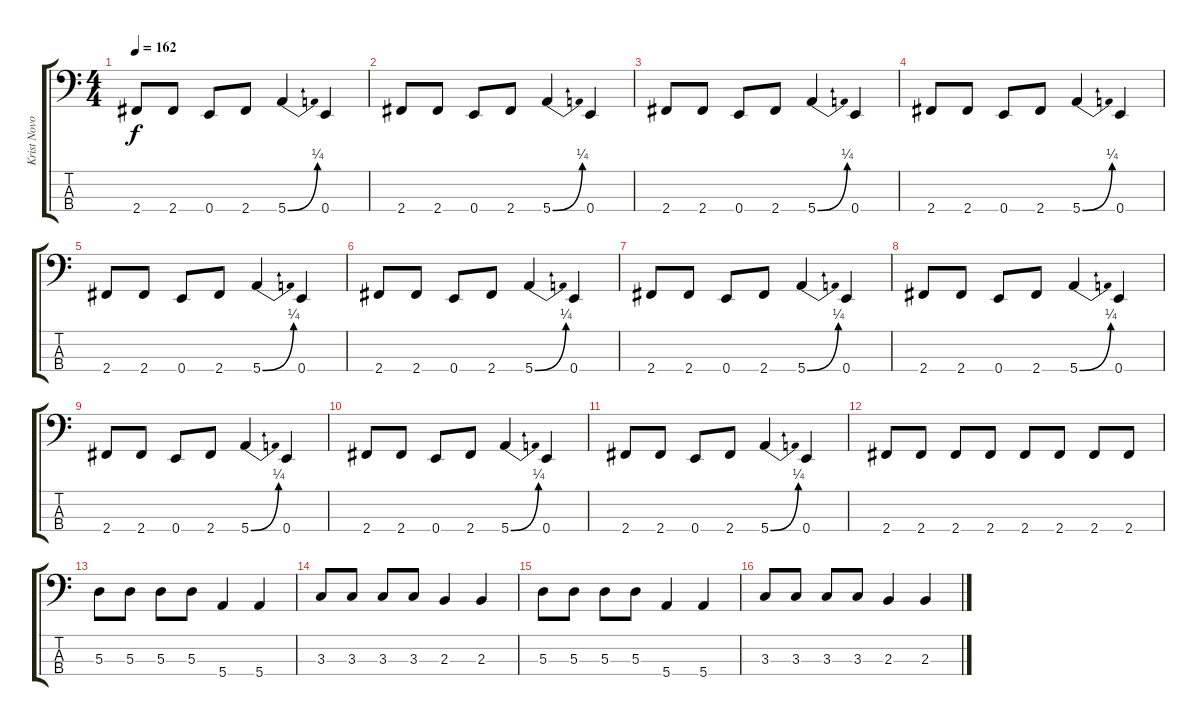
\track ("Krist Novoselic : Bass" "Krist Novo") {instrument electricbasspick}
\staff {score tabs}
\tuning (G2 D2 A1 E1) {hide}
\ts (4 4)
\tempo 162
\clef f4
\ks c
2.4.8{dy f} 2.4.8 0.4.8 2.4.8 5.4{be (bend 0 0 60 1)}.4 0.4.4 |
2.4.8 2.4.8 0.4.8 2.4.8 5.4{be (bend 0 0 60 1)}.4 0.4.4 |
2.4.8 2.4.8 0.4.8 2.4.8 5.4{be (bend 0 0 60 1)}.4 0.4.4 |
2.4.8 2.4.8 0.4.8 2.4.8 5.4{be (bend 0 0 60 1)}.4 0.4.4 |
2.4.8 2.4.8 0.4.8 2.4.8 5.4{be (bend 0 0 60 1)}.4 0.4.4 |
2.4.8 2.4.8 0.4.8 2.4.8 5.4{be (bend 0 0 60 1)}.4 0.4.4 |
2.4.8 2.4.8 0.4.8 2.4.8 5.4{be (bend 0 0 60 1)}.4 0.4.4 |
2.4.8 2.4.8 0.4.8 2.4.8 5.4{be (bend 0 0 60 1)}.4 0.4.4 |
2.4.8 2.4.8 0.4.8 2.4.8 5.4{be (bend 0 0 60 1)}.4 0.4.4 |
2.4.8 2.4.8 0.4.8 2.4.8 5.4{be (bend 0 0 60 1)}.4 0.4.4 |
2.4.8 2.4.8 0.4.8 2.4.8 5.4{be (bend 0 0 60 1)}.4 0.4.4 |
2.4.8 2.4.8 2.4.8 2.4.8 2.4.8 2.4.8 2.4.8 2.4.8 |
5.3.8 5.3.8 5.3.8 5.3.8 5.4.4 5.4.4 |
3.3.8 3.3.8 3.3.8 3.3.8 2.3.4 2.3.4 |
5.3.8 5.3.8 5.3.8 5.3.8 5.4.4 5.4.4 |
3.3.8 3.3.8 3.3.8 3.3.8 2.3.4 2.3.4
